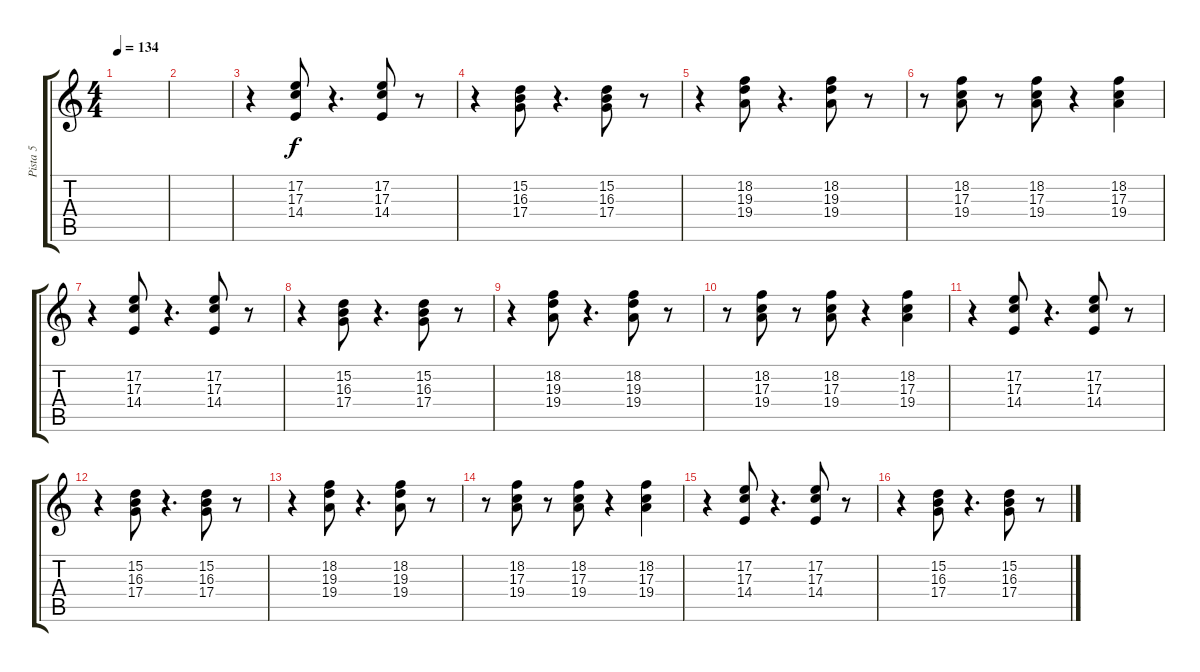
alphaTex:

\track ("Pista 5" "Pista 5") {instrument electricgrandpiano}
\staff {score tabs}
\tuning (E4 B3 G3 D3 A2 E2) {hide}
\ts (4 4)
\tempo 134
\clef g2
\ks c
|
|
r.4 (17.2 17.3 14.4).8 r.4{d} (17.2 17.3 14.4).8 r.8 |
r.4 (15.2 16.3 17.4).8 r.4{d} (15.2 16.3 17.4).8 r.8 |
r.4 (18.2 19.3 19.4).8 r.4{d} (18.2 19.3 19.4).8 r.8 |
r.8 (18.2 17.3 19.4).8 r.8 (18.2 17.3 19.4).8 r.4 (18.2 17.3 19.4).4 |
r.4 (17.2 17.3 14.4).8 r.4{d} (17.2 17.3 14.4).8 r.8 |
r.4 (15.2 16.3 17.4).8 r.4{d} (15.2 16.3 17.4).8 r.8 |
r.4 (18.2 19.3 19.4).8 r.4{d} (18.2 19.3 19.4).8 r.8 |
r.8 (18.2 17.3 19.4).8 r.8 (18.2 17.3 19.4).8 r.4 (18.2 17.3 19.4).4 |
r.4 (17.2 17.3 14.4).8 r.4{d} (17.2 17.3 14.4).8 r.8 |
r.4 (15.2 16.3 17.4).8 r.4{d} (15.2 16.3 17.4).8 r.8 |
r.4 (18.2 19.3 19.4).8 r.4{d} (18.2 19.3 19.4).8 r.8 |
r.8 (18.2 17.3 19.4).8 r.8 (18.2 17.3 19.4).8 r.4 (18.2 17.3 19.4).4 |
r.4 (17.2 17.3 14.4).8 r.4{d} (17.2 17.3 14.4).8 r.8 |
r.4 (15.2 16.3 17.4).8 r.4{d} (15.2 16.3 17.4).8 r.8
